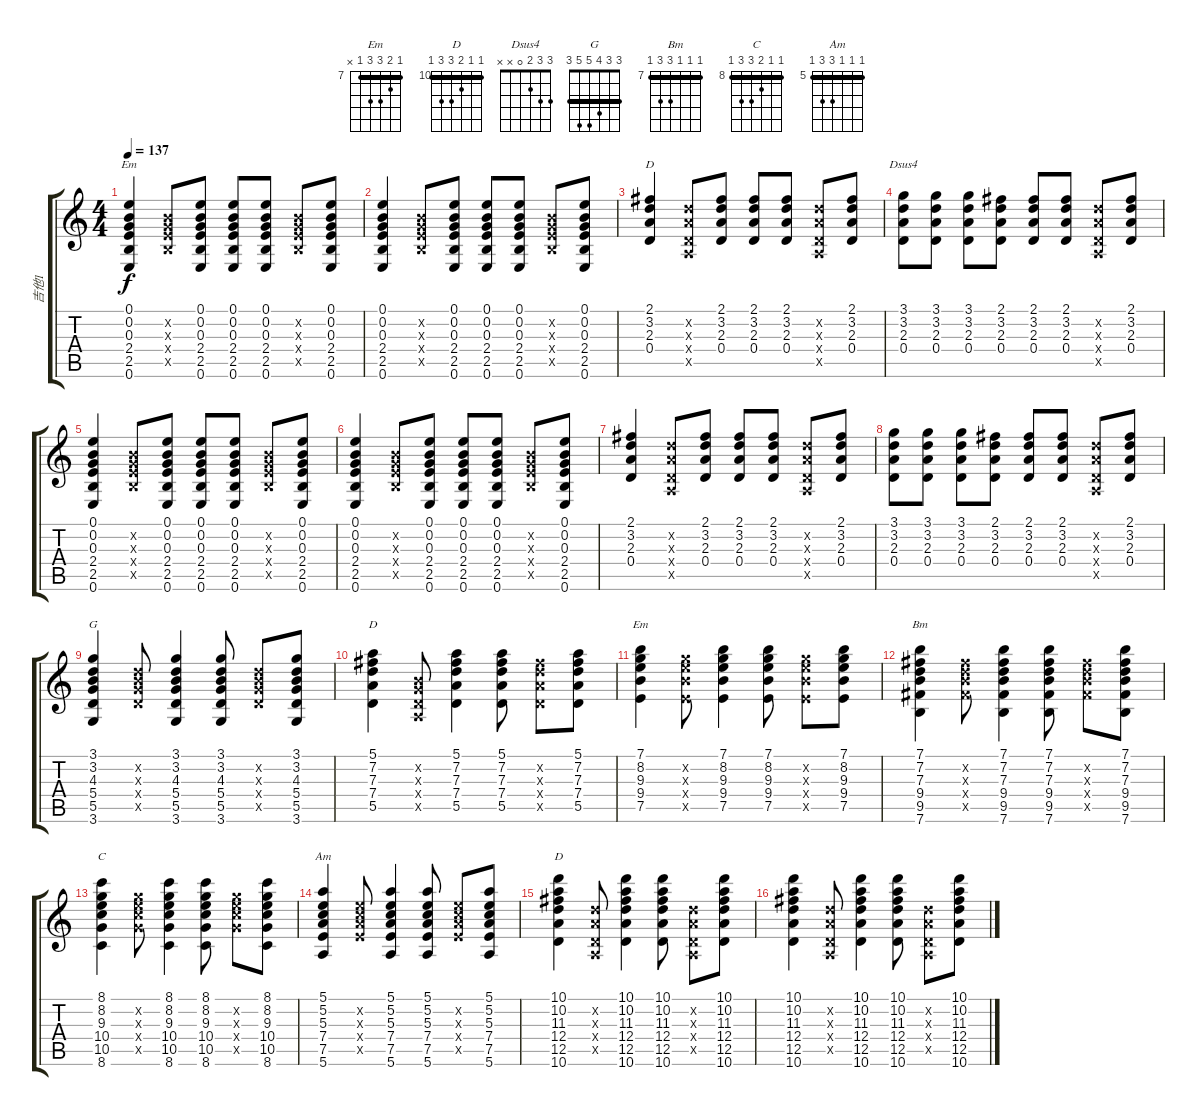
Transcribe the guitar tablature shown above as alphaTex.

\track ("吉他1" "吉他1") {instrument acousticguitarnylon}
\staff {score tabs}
\tuning (E4 B3 G3 D3 A2 E2) {hide}
\chord ("Em" 0 0 0 2 2 0)
\chord ("D" 2 3 2 0 x x)
\chord ("Dsus4" 3 3 2 0 x x)
\chord ("G" 3 3 4 5 5 3) {barre 3}
\chord ("D" 5 7 7 7 5 x) {firstfret 5 barre 5}
\chord ("Em" 7 8 9 9 7 x) {firstfret 7 barre 7}
\chord ("Bm" 7 7 7 9 9 7) {firstfret 7 barre 7}
\chord ("C" 8 8 9 10 10 8) {firstfret 8 barre 8}
\chord ("Am" 5 5 5 7 7 5) {firstfret 5 barre 5}
\chord ("D" 10 10 11 12 12 10) {firstfret 10 barre 10}
\ts (4 4)
\tempo 137
\clef g2
\ks c
(0.1 0.2 0.3 2.4 2.5 0.6).4{ch "Em" dy f} (0.2{x} 0.3{x} 2.4{x} 2.5{x}).8 (0.1 0.2 0.3 2.4 2.5 0.6).8 (0.1 0.2 0.3 2.4 2.5 0.6).8 (0.1 0.2 0.3 2.4 2.5 0.6).8 (0.2{x} 0.3{x} 2.4{x} 2.5{x}).8 (0.1 0.2 0.3 2.4 2.5 0.6).8 |
(0.1 0.2 0.3 2.4 2.5 0.6).4 (0.2{x} 0.3{x} 2.4{x} 2.5{x}).8 (0.1 0.2 0.3 2.4 2.5 0.6).8 (0.1 0.2 0.3 2.4 2.5 0.6).8 (0.1 0.2 0.3 2.4 2.5 0.6).8 (0.2{x} 0.3{x} 2.4{x} 2.5{x}).8 (0.1 0.2 0.3 2.4 2.5 0.6).8 |
(2.1 3.2 2.3 0.4).4{ch "D"} (3.2{x} 2.3{x} 0.4{x} 0.5{x}).8 (2.1 3.2 2.3 0.4).8 (2.1 3.2 2.3 0.4).8 (2.1 3.2 2.3 0.4).8 (3.2{x} 2.3{x} 0.4{x} 0.5{x}).8 (2.1 3.2 2.3 0.4).8 |
(3.1 3.2 2.3 0.4).8{ch "Dsus4"} (3.1 3.2 2.3 0.4).8 (3.1 3.2 2.3 0.4).8 (2.1 3.2 2.3 0.4).8 (2.1 3.2 2.3 0.4).8 (2.1 3.2 2.3 0.4).8 (3.2{x} 2.3{x} 0.4{x} 0.5{x}).8 (2.1 3.2 2.3 0.4).8 |
(0.1 0.2 0.3 2.4 2.5 0.6).4 (0.2{x} 0.3{x} 2.4{x} 2.5{x}).8 (0.1 0.2 0.3 2.4 2.5 0.6).8 (0.1 0.2 0.3 2.4 2.5 0.6).8 (0.1 0.2 0.3 2.4 2.5 0.6).8 (0.2{x} 0.3{x} 2.4{x} 2.5{x}).8 (0.1 0.2 0.3 2.4 2.5 0.6).8 |
(0.1 0.2 0.3 2.4 2.5 0.6).4 (0.2{x} 0.3{x} 2.4{x} 2.5{x}).8 (0.1 0.2 0.3 2.4 2.5 0.6).8 (0.1 0.2 0.3 2.4 2.5 0.6).8 (0.1 0.2 0.3 2.4 2.5 0.6).8 (0.2{x} 0.3{x} 2.4{x} 2.5{x}).8 (0.1 0.2 0.3 2.4 2.5 0.6).8 |
(2.1 3.2 2.3 0.4).4 (3.2{x} 2.3{x} 0.4{x} 0.5{x}).8 (2.1 3.2 2.3 0.4).8 (2.1 3.2 2.3 0.4).8 (2.1 3.2 2.3 0.4).8 (3.2{x} 2.3{x} 0.4{x} 0.5{x}).8 (2.1 3.2 2.3 0.4).8 |
(3.1 3.2 2.3 0.4).8 (3.1 3.2 2.3 0.4).8 (3.1 3.2 2.3 0.4).8 (2.1 3.2 2.3 0.4).8 (2.1 3.2 2.3 0.4).8 (2.1 3.2 2.3 0.4).8 (3.2{x} 2.3{x} 0.4{x} 0.5{x}).8 (2.1 3.2 2.3 0.4).8 |
(3.1 3.2 4.3 5.4 5.5 3.6).4{ch "G"} (3.2{x} 4.3{x} 5.4{x} 5.5{x}).8 (3.1 3.2 4.3 5.4 5.5 3.6).4 (3.1 3.2 4.3 5.4 5.5 3.6).8 (3.2{x} 4.3{x} 5.4{x} 5.5{x}).8 (3.1 3.2 4.3 5.4 5.5 3.6).8 |
(5.1 7.2 7.3 7.4 5.5).4{ch "D"} (0.2{x} 0.3{x} 0.4{x} 0.5{x}).8 (5.1 7.2 7.3 7.4 5.5).4 (5.1 7.2 7.3 7.4 5.5).8 (7.2{x} 7.3{x} 7.4{x} 5.5{x}).8 (5.1 7.2 7.3 7.4 5.5).8 |
(7.1 8.2 9.3 9.4 7.5).4{ch "Em"} (8.2{x} 9.3{x} 9.4{x} 7.5{x}).8 (7.1 8.2 9.3 9.4 7.5).4 (7.1 8.2 9.3 9.4 7.5).8 (8.2{x} 9.3{x} 9.4{x} 7.5{x}).8 (7.1 8.2 9.3 9.4 7.5).8 |
(7.1 7.2 7.3 9.4 9.5 7.6).4{ch "Bm"} (7.2{x} 7.3{x} 9.4{x} 9.5{x}).8 (7.1 7.2 7.3 9.4 9.5 7.6).4 (7.1 7.2 7.3 9.4 9.5 7.6).8 (7.2{x} 7.3{x} 9.4{x} 9.5{x}).8 (7.1 7.2 7.3 9.4 9.5 7.6).8 |
(8.1 8.2 9.3 10.4 10.5 8.6).4{ch "C"} (8.2{x} 9.3{x} 10.4{x} 10.5{x}).8 (8.1 8.2 9.3 10.4 10.5 8.6).4 (8.1 8.2 9.3 10.4 10.5 8.6).8 (8.2{x} 9.3{x} 10.4{x} 10.5{x}).8 (8.1 8.2 9.3 10.4 10.5 8.6).8 |
(5.1 5.2 5.3 7.4 7.5 5.6).4{ch "Am"} (5.2{x} 5.3{x} 7.4{x} 7.5{x}).8 (5.1 5.2 5.3 7.4 7.5 5.6).4 (5.1 5.2 5.3 7.4 7.5 5.6).8 (5.2{x} 5.3{x} 7.4{x} 7.5{x}).8 (5.1 5.2 5.3 7.4 7.5 5.6).8 |
(10.1 10.2 11.3 12.4 12.5 10.6).4{ch "D"} (3.2{x} 2.3{x} 0.4{x} 0.5{x}).8 (10.1 10.2 11.3 12.4 12.5 10.6).4 (10.1 10.2 11.3 12.4 12.5 10.6).8 (3.2{x} 2.3{x} 0.4{x} 0.5{x}).8 (10.1 10.2 11.3 12.4 12.5 10.6).8 |
(10.1 10.2 11.3 12.4 12.5 10.6).4 (3.2{x} 2.3{x} 0.4{x} 0.5{x}).8 (10.1 10.2 11.3 12.4 12.5 10.6).4 (10.1 10.2 11.3 12.4 12.5 10.6).8 (3.2{x} 2.3{x} 0.4{x} 0.5{x}).8 (10.1 10.2 11.3 12.4 12.5 10.6).8
